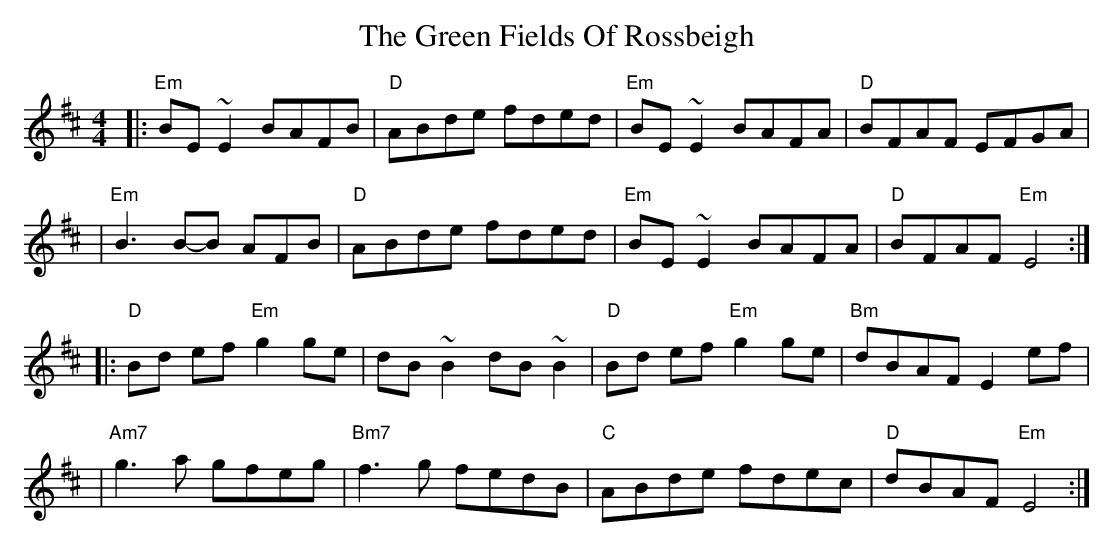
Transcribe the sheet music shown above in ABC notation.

X:1
T: The Green Fields Of Rossbeigh
M: 4/4
L: 1/8
K: Edor
|: "Em"BE ~E2 BAFB | "D"ABde fded | "Em"BE ~E2 BAFA | "D"BFAF EFGA |
| "Em"B3 B-B AFB | "D"ABde fded | "Em"BE ~E2 BAFA | "D"BFAF "Em"E4  :|
|: "D"Bd ef "Em"g2 ge | dB ~B2 dB ~B2 | "D"Bd ef "Em"g2 ge | "Bm"dBAF E2 ef |
| "Am7"g3 a gfeg | "Bm7"f3 g fedB | "C"ABde fdec | "D"dBAF "Em"E4 :|
